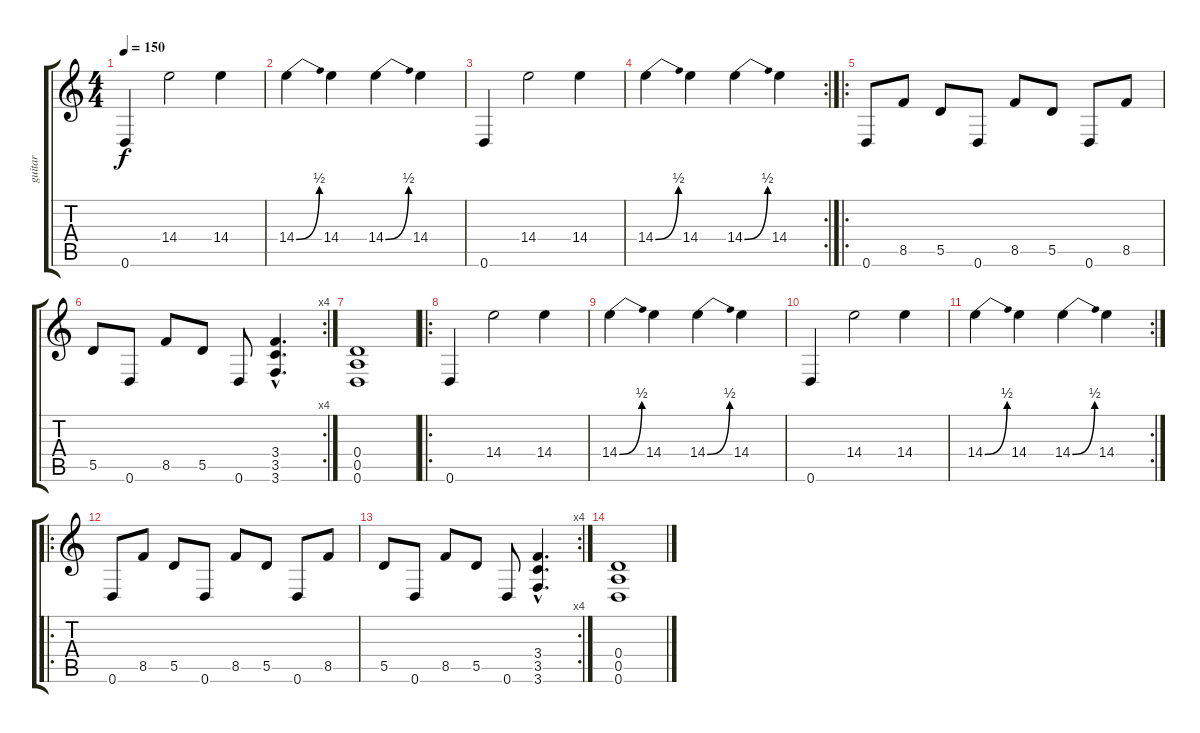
\track ("guitar" "guitar") {instrument distortionguitar}
\staff {score tabs}
\tuning (E4 B3 G3 D3 A2 D2) {hide}
\ts (4 4)
\tempo 150
\clef g2
\ks c
0.6.4{dy f instrument distortionguitar} 14.4.2 14.4.4 |
14.4{be (bend 0 0 60 2)}.4 14.4.4 14.4{be (bend 0 0 60 2)}.4 14.4.4 |
0.6.4 14.4.2 14.4.4 |
\rc 2
14.4{be (bend 0 0 60 2)}.4 14.4.4 14.4{be (bend 0 0 60 2)}.4 14.4.4 |
\ro
0.6.8 8.5.8 5.5.8 0.6.8 8.5.8 5.5.8 0.6.8 8.5.8 |
\rc 4
5.5.8 0.6.8 8.5.8 5.5.8 0.6.8 (3.4{hac} 3.5{hac} 3.6{hac}).4{d} |
(0.4 0.5 0.6).1 |
\ro
0.6.4 14.4.2 14.4.4 |
14.4{be (bend 0 0 60 2)}.4 14.4.4 14.4{be (bend 0 0 60 2)}.4 14.4.4 |
0.6.4 14.4.2 14.4.4 |
\rc 2
14.4{be (bend 0 0 60 2)}.4 14.4.4 14.4{be (bend 0 0 60 2)}.4 14.4.4 |
\ro
0.6.8 8.5.8 5.5.8 0.6.8 8.5.8 5.5.8 0.6.8 8.5.8 |
\rc 4
5.5.8 0.6.8 8.5.8 5.5.8 0.6.8 (3.4{hac} 3.5{hac} 3.6{hac}).4{d} |
(0.4 0.5 0.6).1
